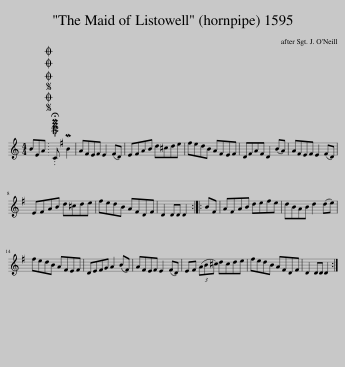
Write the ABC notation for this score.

X:1
L:1/8
M:4/4
I:linebreak $
K:C
V:1 treble
V:1
 BEA |SOSOOO .!fermata!PMTuC MB2 | A^FEF E2 (FD) | E^FAB d^cde | ^fedB A^FEF | %5
 D^FAF D2 (BA) | A^FEF E2 (FD) |$ E^FAB d^cde | ^fedB A^FDF | D2 DD D2 :: %10
 B^F | A^FAB de^fe | dBAB d2 (de) |$ ^fedB A^FEF | DE^FG A2 (BF) | %15
 A^FEF E2 (FD) | E^F (3(AB^c) dcde | ^fedB A^FDF | D2 DD D2 :| %19
